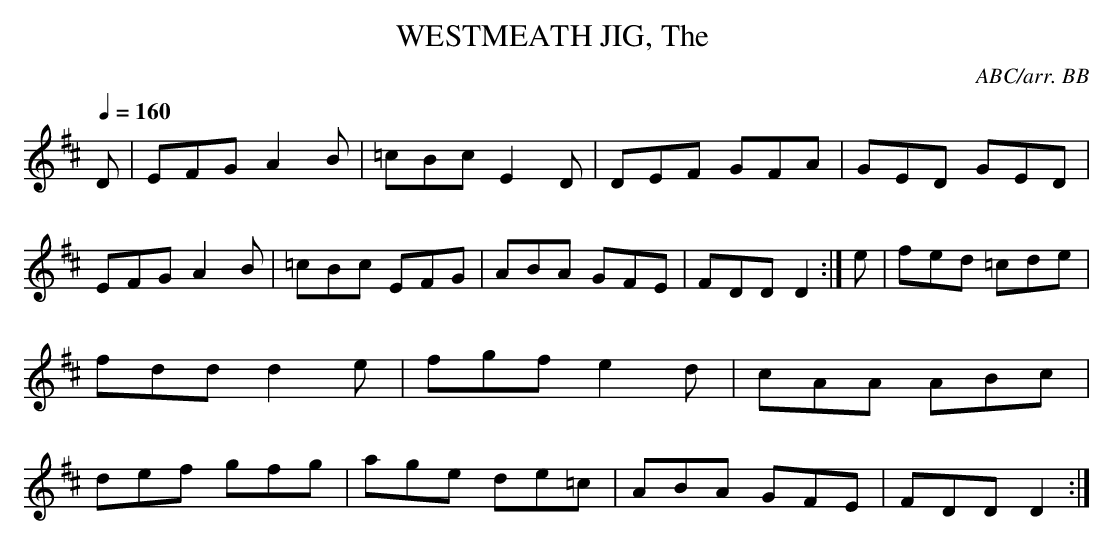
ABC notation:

X:1
T:WESTMEATH JIG, The \
C:ABC/arr. BB\
"Connie the Soldier"\
M:6/8\
L:1/8\
Q:1/4=160\
K:D\
D|EFG A2B|=cBc E2 D|DEF GFA|GED GED|\
EFG A2 B|=cBc EFG|ABA GFE|FDD D2 :|\
e|fed =cde|fdd d2 e|fgf e2 d|cAA ABc|\
def gfg|age de=c|ABA GFE|FDD D2 :|\
\
\
